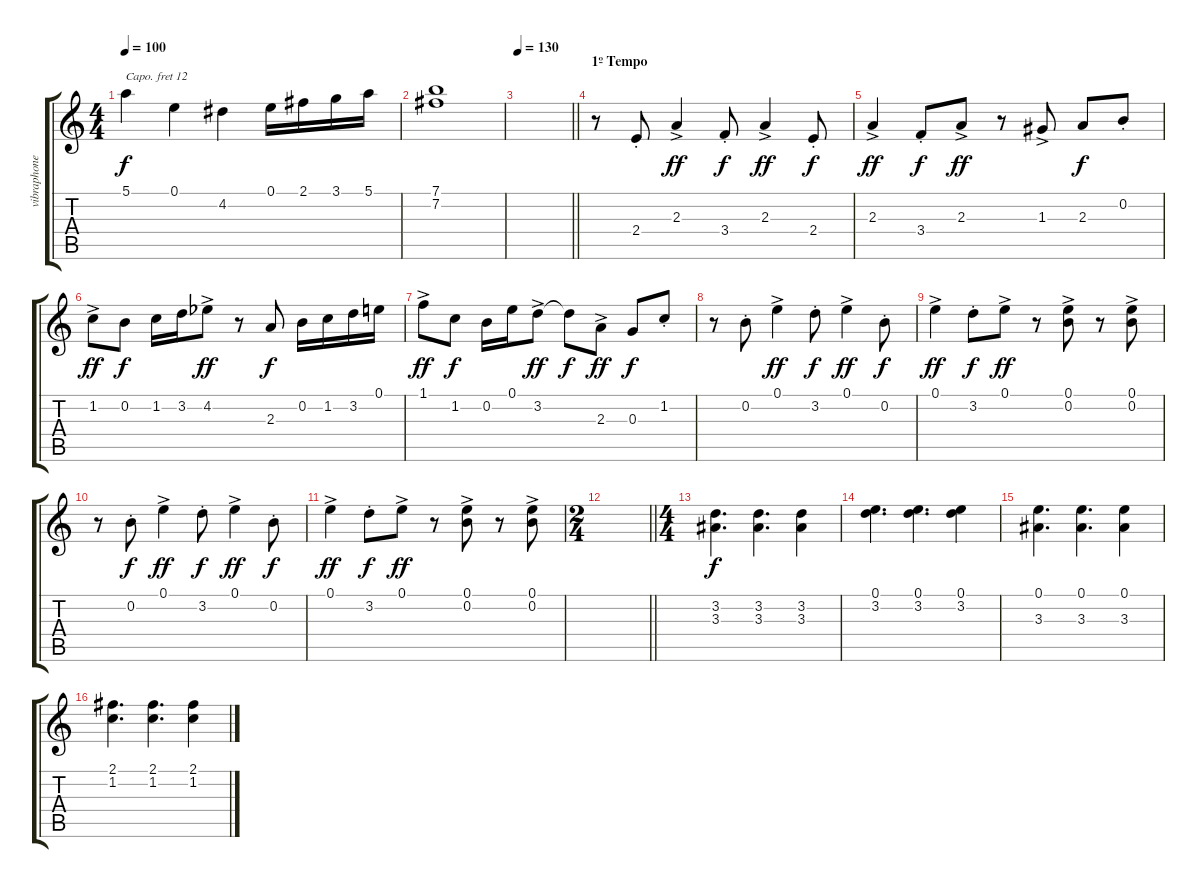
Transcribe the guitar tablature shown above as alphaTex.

\track ("vibraphone" "vibraphone") {instrument vibraphone}
\staff {score tabs}
\capo 12
\tuning (E4 B3 G3 D3 A2 E2) {hide}
\ts (4 4)
\tempo 100
\clef g2
\ks c
5.1.4{dy f} 0.1.4 4.2.4 0.1.16 2.1.16 3.1.16 5.1.16 |
(7.1 7.2).1 |
\tempo 130
\barLineRight lightlight
|
\section ("" "1º Tempo")
r.8 2.4{st}.8 2.3{ac}.4{dy ff} 3.4{st}.8{dy f} 2.3{ac}.4{dy ff} 2.4{st}.8{dy f} |
2.3{ac}.4{dy ff} 3.4{st}.8{dy f} 2.3{ac}.8{dy ff} r.8 1.3{ac}.8 2.3.8{dy f} 0.2{st}.8 |
1.2{ac}.8{dy ff} 0.2.8{dy f} 1.2.16 3.2.16 4.2{ac acc b}.8{dy ff} r.8 2.3.8{dy f} 0.2.16 1.2.16 3.2.16 0.1.16 |
1.1{ac}.8{dy ff} 1.2.8{dy f} 0.2.16 0.1.16 3.2{ac}.8{dy ff} 3.2{t}.8{dy f} 2.3{ac}.8{dy ff} 0.3.8{dy f} 1.2{st}.8 |
r.8 0.2{st}.8 0.1{ac}.4{dy ff} 3.2{st}.8{dy f} 0.1{ac}.4{dy ff} 0.2{st}.8{dy f} |
0.1{ac}.4{dy ff} 3.2{st}.8{dy f} 0.1{ac}.8{dy ff} r.8 (0.1{ac} 0.2{ac}).8 r.8 (0.1{ac} 0.2{ac}).8 |
r.8 0.2{st}.8{dy f} 0.1{ac}.4{dy ff} 3.2{st}.8{dy f} 0.1{ac}.4{dy ff} 0.2{st}.8{dy f} |
0.1{ac}.4{dy ff} 3.2{st}.8{dy f} 0.1{ac}.8{dy ff} r.8 (0.1{ac} 0.2{ac}).8 r.8 (0.1{ac} 0.2{ac}).8 |
\ts (2 4)
\barLineRight lightlight
|
\ts (4 4)
(3.2 3.3).4{d dy f} (3.2 3.3).4{d} (3.2 3.3).4 |
(0.1 3.2).4{d} (0.1 3.2).4{d} (0.1 3.2).4 |
(0.1 3.3).4{d} (0.1 3.3).4{d} (0.1 3.3).4 |
(2.1 1.2).4{d} (2.1 1.2).4{d} (2.1 1.2).4
